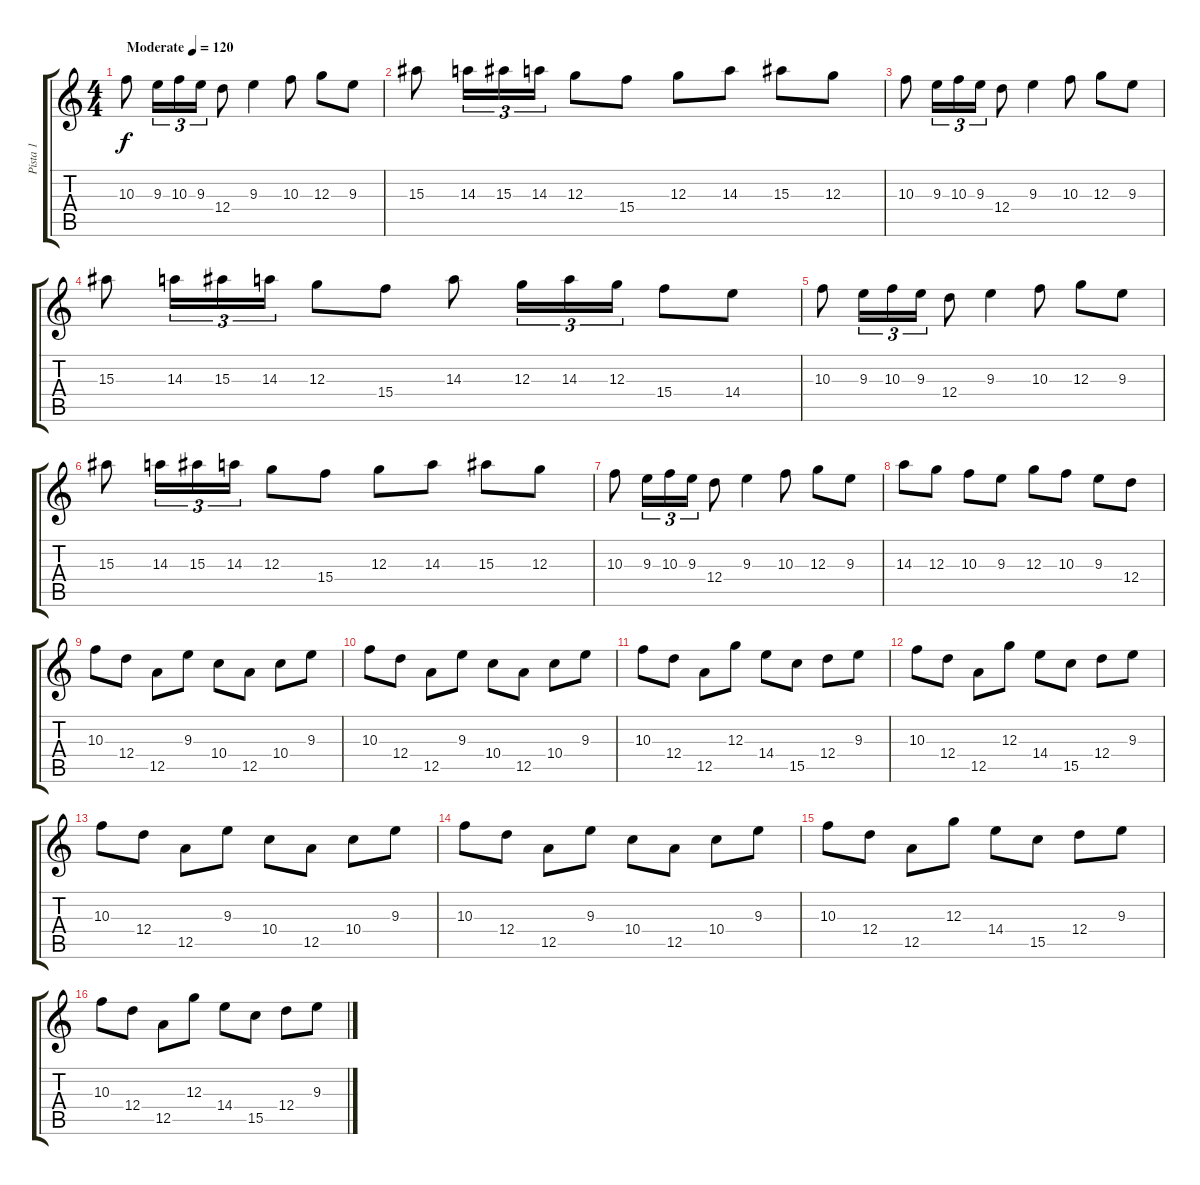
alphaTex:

\track ("Pista 1" "Pista 1") {instrument distortionguitar}
\staff {score tabs}
\tuning (E4 B3 G3 D3 A2 E2) {hide}
\ts (4 4)
\tempo (120 "Moderate")
\clef g2
\ks c
10.3.8{dy f instrument distortionguitar} 9.3.16{tu (3 2)} 10.3.16{tu (3 2)} 9.3.16{tu (3 2)} 12.4.8 9.3.4 10.3.8 12.3.8 9.3.8 |
15.3.8 14.3.16{tu (3 2)} 15.3.16{tu (3 2)} 14.3.16{tu (3 2)} 12.3.8 15.4.8 12.3.8 14.3.8 15.3.8 12.3.8 |
10.3.8 9.3.16{tu (3 2)} 10.3.16{tu (3 2)} 9.3.16{tu (3 2)} 12.4.8 9.3.4 10.3.8 12.3.8 9.3.8 |
15.3.8 14.3.16{tu (3 2)} 15.3.16{tu (3 2)} 14.3.16{tu (3 2)} 12.3.8 15.4.8 14.3.8 12.3.16{tu (3 2)} 14.3.16{tu (3 2)} 12.3.16{tu (3 2)} 15.4.8 14.4.8 |
10.3.8 9.3.16{tu (3 2)} 10.3.16{tu (3 2)} 9.3.16{tu (3 2)} 12.4.8 9.3.4 10.3.8 12.3.8 9.3.8 |
15.3.8 14.3.16{tu (3 2)} 15.3.16{tu (3 2)} 14.3.16{tu (3 2)} 12.3.8 15.4.8 12.3.8 14.3.8 15.3.8 12.3.8 |
10.3.8 9.3.16{tu (3 2)} 10.3.16{tu (3 2)} 9.3.16{tu (3 2)} 12.4.8 9.3.4 10.3.8 12.3.8 9.3.8 |
14.3.8 12.3.8 10.3.8 9.3.8 12.3.8 10.3.8 9.3.8 12.4.8 |
10.3.8 12.4.8 12.5.8 9.3.8 10.4.8 12.5.8 10.4.8 9.3.8 |
10.3.8 12.4.8 12.5.8 9.3.8 10.4.8 12.5.8 10.4.8 9.3.8 |
10.3.8 12.4.8 12.5.8 12.3.8 14.4.8 15.5.8 12.4.8 9.3.8 |
10.3.8 12.4.8 12.5.8 12.3.8 14.4.8 15.5.8 12.4.8 9.3.8 |
10.3.8 12.4.8 12.5.8 9.3.8 10.4.8 12.5.8 10.4.8 9.3.8 |
10.3.8 12.4.8 12.5.8 9.3.8 10.4.8 12.5.8 10.4.8 9.3.8 |
10.3.8 12.4.8 12.5.8 12.3.8 14.4.8 15.5.8 12.4.8 9.3.8 |
10.3.8 12.4.8 12.5.8 12.3.8 14.4.8 15.5.8 12.4.8 9.3.8
